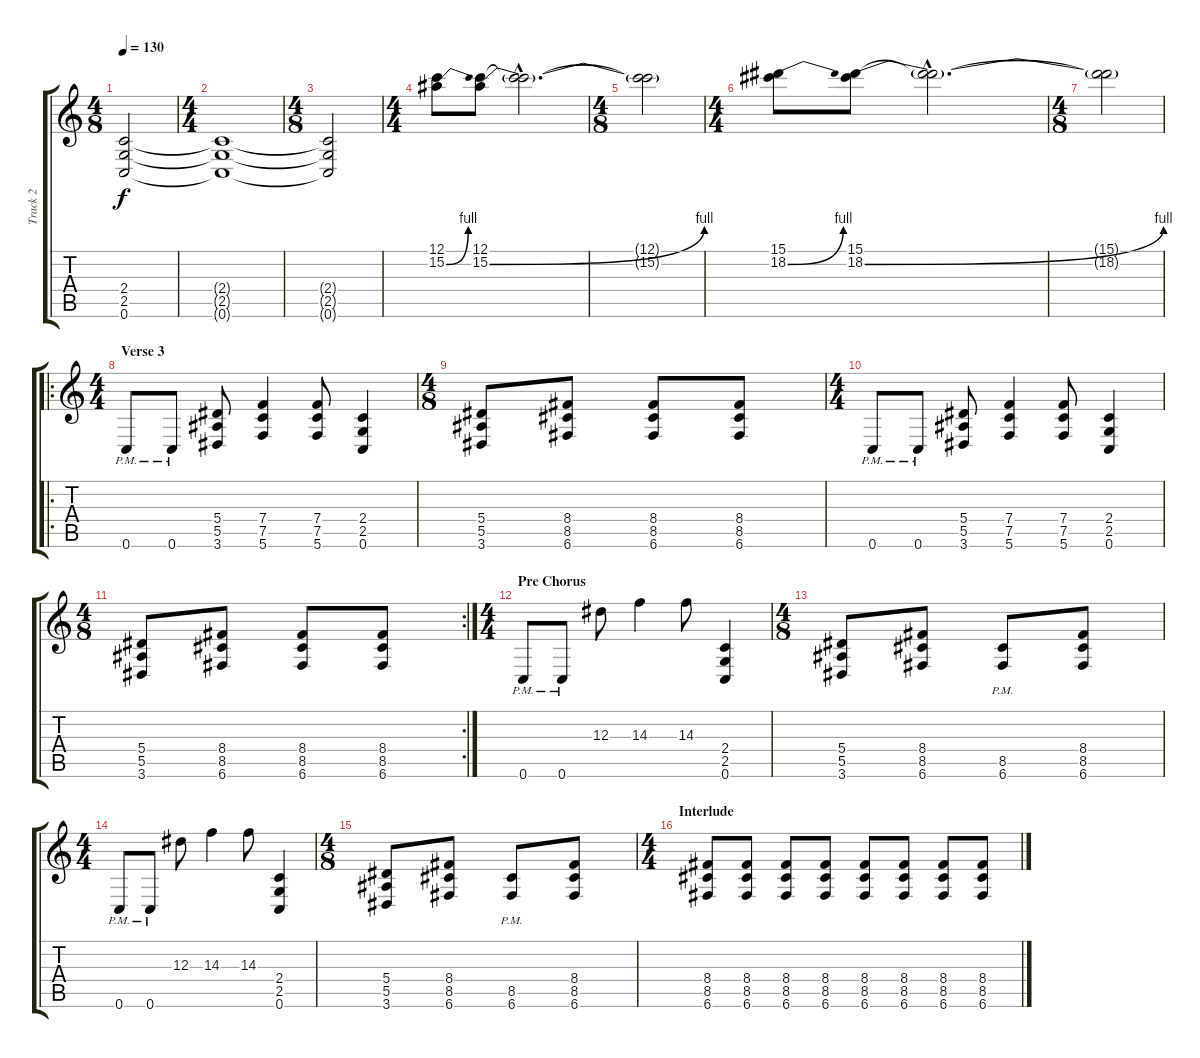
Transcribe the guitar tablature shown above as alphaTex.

\track ("Track 2" "Track 2") {instrument distortionguitar}
\staff {score tabs}
\tuning (C4 G3 Eb3 Bb2 F2 C2) {hide}
\ts (4 8)
\tempo 130
\clef g2
\ks c
(2.4{t} 2.5{t} 0.6{t}).2{dy f} |
\ts (4 4)
(2.4{t} 2.5{t} 0.6{t}).1 |
\ts (4 8)
(2.4{t} 2.5{t} 0.6{t}).2 |
\ts (4 4)
(12.1 15.2{be (bend 0 0 60 4)}).8 (12.1 15.2{be (bend 0 0 60 4)}).8 (12.1{hac t} 15.2{hac t}).2{d} |
\ts (4 8)
(12.1{t} 15.2{t}).2 |
\ts (4 4)
(15.1 18.2{be (bend 0 0 60 4)}).8 (15.1 18.2{be (bend 0 0 60 4)}).8 (15.1{hac t} 18.2{hac t}).2{d} |
\ts (4 8)
(15.1{t} 18.2{t}).2 |
\ro
\ts (4 4)
\section ("" "Verse 3")
0.6{pm}.8 0.6{pm}.8 (5.4 5.5 3.6).8 (7.4 7.5 5.6).4 (7.4 7.5 5.6).8 (2.4 2.5 0.6).4 |
\ts (4 8)
(5.4 5.5 3.6).8 (8.4 8.5 6.6).8 (8.4 8.5 6.6).8 (8.4 8.5 6.6).8 |
\ts (4 4)
0.6{pm}.8 0.6{pm}.8 (5.4 5.5 3.6).8 (7.4 7.5 5.6).4 (7.4 7.5 5.6).8 (2.4 2.5 0.6).4 |
\rc 2
\ts (4 8)
(5.4 5.5 3.6).8 (8.4 8.5 6.6).8 (8.4 8.5 6.6).8 (8.4 8.5 6.6).8 |
\ts (4 4)
\section ("" "Pre Chorus")
0.6{pm}.8 0.6{pm}.8 12.3.8 14.3.4 14.3.8 (2.4 2.5 0.6).4 |
\ts (4 8)
(5.4 5.5 3.6).8 (8.4 8.5 6.6).8 (8.5{pm} 6.6{pm}).8 (8.4 8.5 6.6).8 |
\ts (4 4)
0.6{pm}.8 0.6{pm}.8 12.3.8 14.3.4 14.3.8 (2.4 2.5 0.6).4 |
\ts (4 8)
(5.4 5.5 3.6).8 (8.4 8.5 6.6).8 (8.5{pm} 6.6{pm}).8 (8.4 8.5 6.6).8 |
\ts (4 4)
\section ("" "Interlude")
(8.4 8.5 6.6).8 (8.4 8.5 6.6).8 (8.4 8.5 6.6).8 (8.4 8.5 6.6).8 (8.4 8.5 6.6).8 (8.4 8.5 6.6).8 (8.4 8.5 6.6).8 (8.4 8.5 6.6).8
